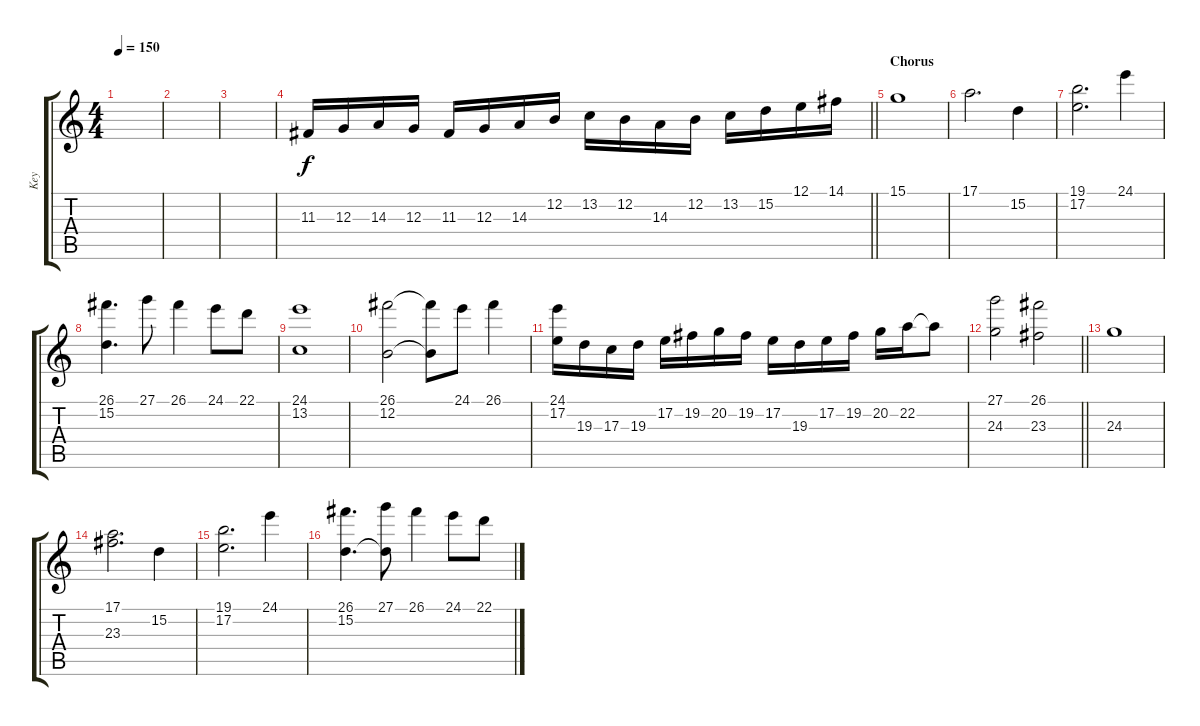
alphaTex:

\track ("Key" "Key") {instrument stringensemble1}
\staff {score tabs}
\tuning (E4 B3 G3 D3 A2 E2) {hide}
\ts (4 4)
\tempo 150
\clef g2
\ks c
|
|
|
\barLineRight lightlight
11.3.16 12.3.16 14.3.16 12.3.16 11.3.16 12.3.16 14.3.16 12.2.16 13.2.16 12.2.16 14.3.16 12.2.16 13.2.16 15.2.16 12.1.16 14.1.16 |
\section ("" "Chorus")
15.1.1 |
17.1.2{d} 15.2.4 |
(19.1 17.2).2{d} 24.1.4 |
(26.1 15.2).4{d} 27.1.8 26.1.4 24.1.8 22.1.8 |
(24.1 13.2).1 |
(26.1 12.2).2 (26.1{t} 12.2{t}).8 24.1.8 26.1.4 |
(24.1 17.2).16 19.3.16 17.3.16 19.3.16 17.2.16 19.2.16 20.2.16 19.2.16 17.2.16 19.3.16 17.2.16 19.2.16 20.2.16 22.2.16 22.2{t}.8 |
\barLineRight lightlight
(27.1 24.3).2 (26.1 23.3).2 |
24.3.1 |
(17.1 23.3).2{d} 15.2.4 |
(19.1 17.2).2{d} 24.1.4 |
(26.1 15.2).4{d} (27.1 15.2{t}).8 26.1.4 24.1.8 22.1.8
